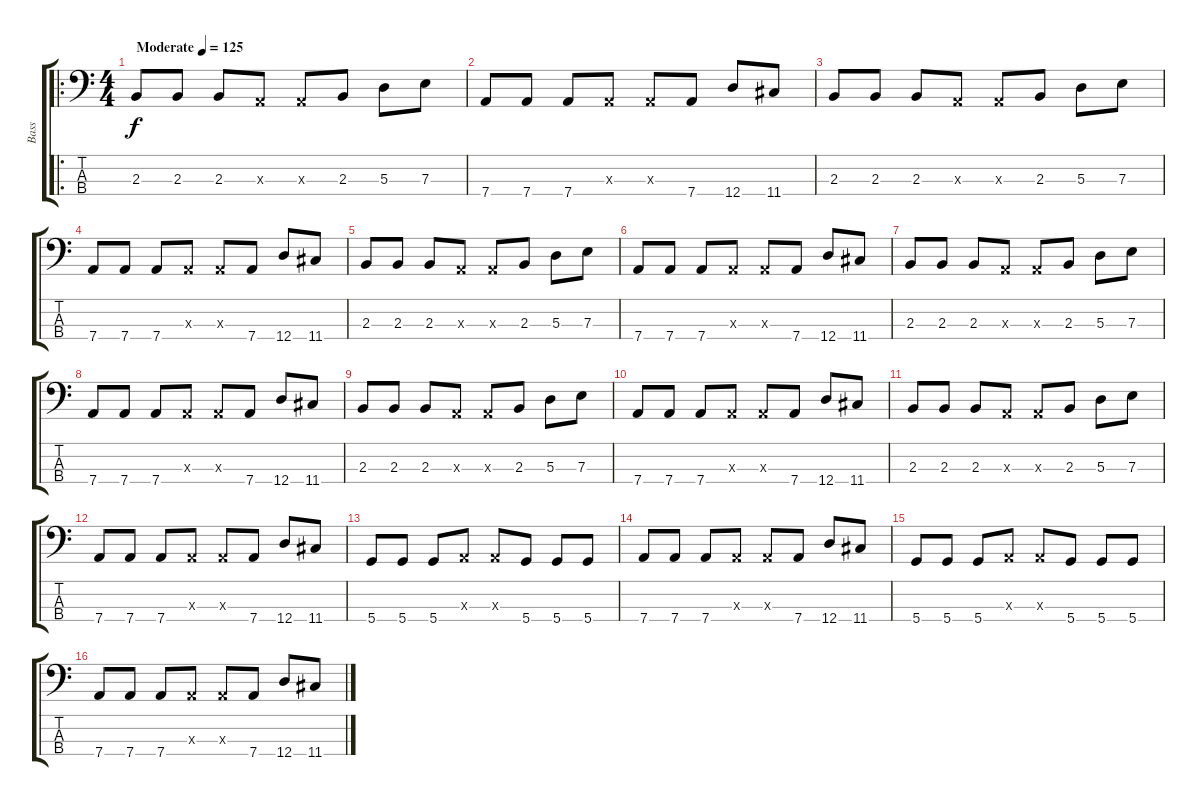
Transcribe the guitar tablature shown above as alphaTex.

\track ("Bass" "Bass") {instrument slapbass1}
\staff {score tabs}
\tuning (G2 D2 A1 D1) {hide}
\ro
\ts (4 4)
\tempo (125 "Moderate")
\clef f4
\ks c
2.3.8{dy f instrument slapbass1} 2.3.8 2.3.8 0.3{x}.8 0.3{x}.8 2.3.8 5.3.8 7.3.8 |
7.4.8 7.4.8 7.4.8 0.3{x}.8 0.3{x}.8 7.4.8 12.4.8 11.4.8 |
2.3.8 2.3.8 2.3.8 0.3{x}.8 0.3{x}.8 2.3.8 5.3.8 7.3.8 |
7.4.8 7.4.8 7.4.8 0.3{x}.8 0.3{x}.8 7.4.8 12.4.8 11.4.8 |
2.3.8 2.3.8 2.3.8 0.3{x}.8 0.3{x}.8 2.3.8 5.3.8 7.3.8 |
7.4.8 7.4.8 7.4.8 0.3{x}.8 0.3{x}.8 7.4.8 12.4.8 11.4.8 |
2.3.8 2.3.8 2.3.8 0.3{x}.8 0.3{x}.8 2.3.8 5.3.8 7.3.8 |
7.4.8 7.4.8 7.4.8 0.3{x}.8 0.3{x}.8 7.4.8 12.4.8 11.4.8 |
2.3.8 2.3.8 2.3.8 0.3{x}.8 0.3{x}.8 2.3.8 5.3.8 7.3.8 |
7.4.8 7.4.8 7.4.8 0.3{x}.8 0.3{x}.8 7.4.8 12.4.8 11.4.8 |
2.3.8 2.3.8 2.3.8 0.3{x}.8 0.3{x}.8 2.3.8 5.3.8 7.3.8 |
7.4.8 7.4.8 7.4.8 0.3{x}.8 0.3{x}.8 7.4.8 12.4.8 11.4.8 |
5.4.8 5.4.8 5.4.8 0.3{x}.8 0.3{x}.8 5.4.8 5.4.8 5.4.8 |
7.4.8 7.4.8 7.4.8 0.3{x}.8 0.3{x}.8 7.4.8 12.4.8 11.4.8 |
5.4.8 5.4.8 5.4.8 0.3{x}.8 0.3{x}.8 5.4.8 5.4.8 5.4.8 |
7.4.8 7.4.8 7.4.8 0.3{x}.8 0.3{x}.8 7.4.8 12.4.8 11.4.8
